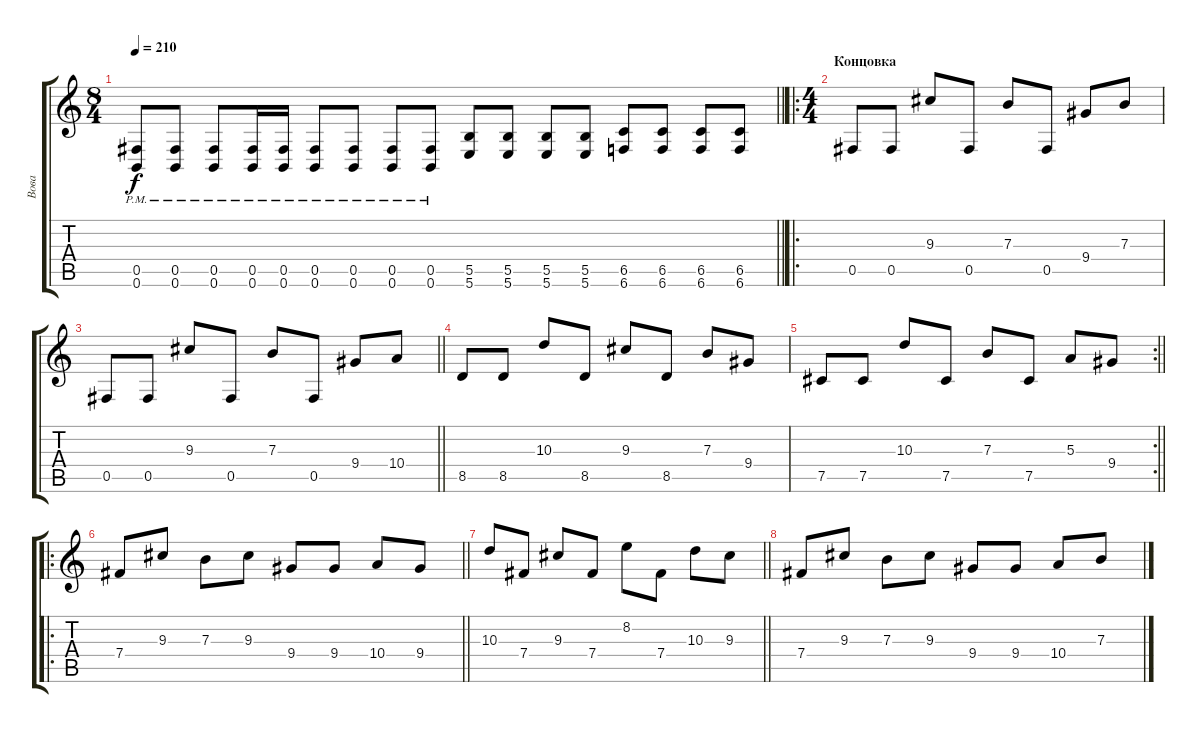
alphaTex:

\track ("Вова" "Вова") {instrument distortionguitar}
\staff {score tabs}
\tuning (Db4 Ab3 E3 B2 Gb2 B1) {hide}
\ts (8 4)
\tempo 210
\clef g2
\barLineRight lightlight
\ks c
(0.5{pm} 0.6{pm}).8{dy f} (0.5{pm} 0.6{pm}).8 (0.5{pm} 0.6{pm}).8 (0.5{pm} 0.6{pm}).16 (0.5{pm} 0.6{pm}).16 (0.5{pm} 0.6{pm}).8 (0.5{pm} 0.6{pm}).8 (0.5{pm} 0.6{pm}).8 (0.5{pm} 0.6{pm}).8 (5.5 5.6).8 (5.5 5.6).8 (5.5 5.6).8 (5.5 5.6).8 (6.5 6.6).8 (6.5 6.6).8 (6.5 6.6).8 (6.5 6.6).8 |
\ro
\ts (4 4)
\section ("" "Концовка")
0.5.8 0.5.8 9.3.8 0.5.8 7.3.8 0.5.8 9.4.8 7.3.8 |
\barLineRight lightlight
0.5.8 0.5.8 9.3.8 0.5.8 7.3.8 0.5.8 9.4.8 10.4.8 |
8.5.8 8.5.8 10.3.8 8.5.8 9.3.8 8.5.8 7.3.8 9.4.8 |
\rc 2
\barLineRight lightlight
7.5.8 7.5.8 10.3.8 7.5.8 7.3.8 7.5.8 5.3.8 9.4.8 |
\ro
\barLineRight lightlight
7.4.8 9.3.8 7.3.8 9.3.8 9.4.8 9.4.8 10.4.8 9.4.8 |
\barLineRight lightlight
10.3.8 7.4.8 9.3.8 7.4.8 8.2.8 7.4.8 10.3.8 9.3.8 |
7.4.8 9.3.8 7.3.8 9.3.8 9.4.8 9.4.8 10.4.8 7.3.8
